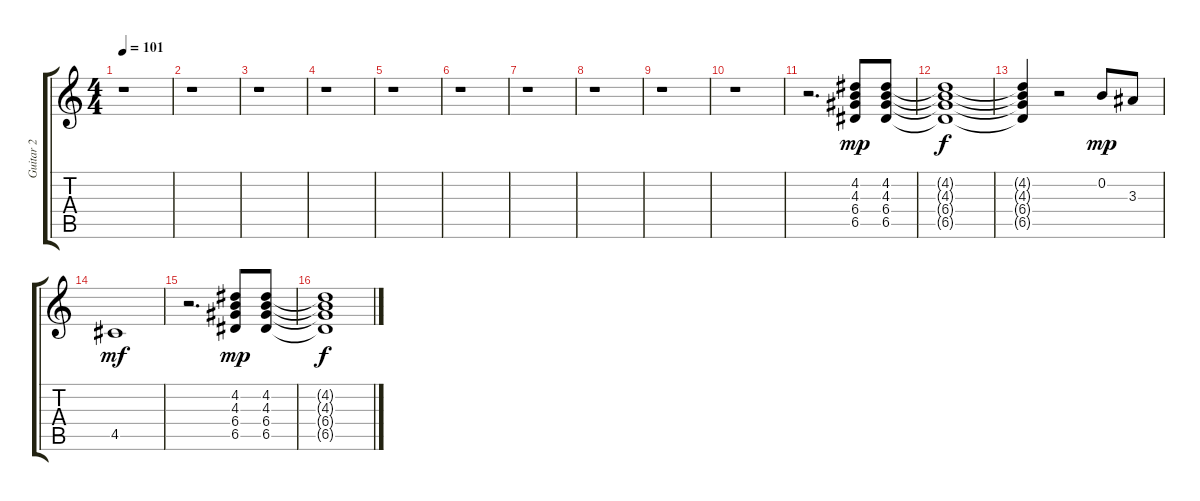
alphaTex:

\track ("Guitar 2" "Guitar 2") {instrument distortionguitar}
\staff {score tabs}
\tuning (E4 B3 G3 D3 A2 E2) {hide}
\ts (4 4)
\tempo 101
\clef g2
\ks c
r.1{dy mf} |
r.1 |
r.1 |
r.1 |
r.1 |
r.1 |
r.1 |
r.1 |
r.1 |
r.1 |
r.2{d} (4.2 4.3 6.4 6.5).8{dy mp volume 11} (4.2 4.3 6.4 6.5).8 |
(4.2{t} 4.3{t} 6.4{t} 6.5{t}).1{dy f} |
(4.2{t} 4.3{t} 6.4{t} 6.5{t}).4 r.2 0.2.8{dy mp volume 11} 3.3.8 |
4.5.1{dy mf} |
r.2{d} (4.2 4.3 6.4 6.5).8{dy mp volume 11} (4.2 4.3 6.4 6.5).8 |
(4.2{t} 4.3{t} 6.4{t} 6.5{t}).1{dy f}
